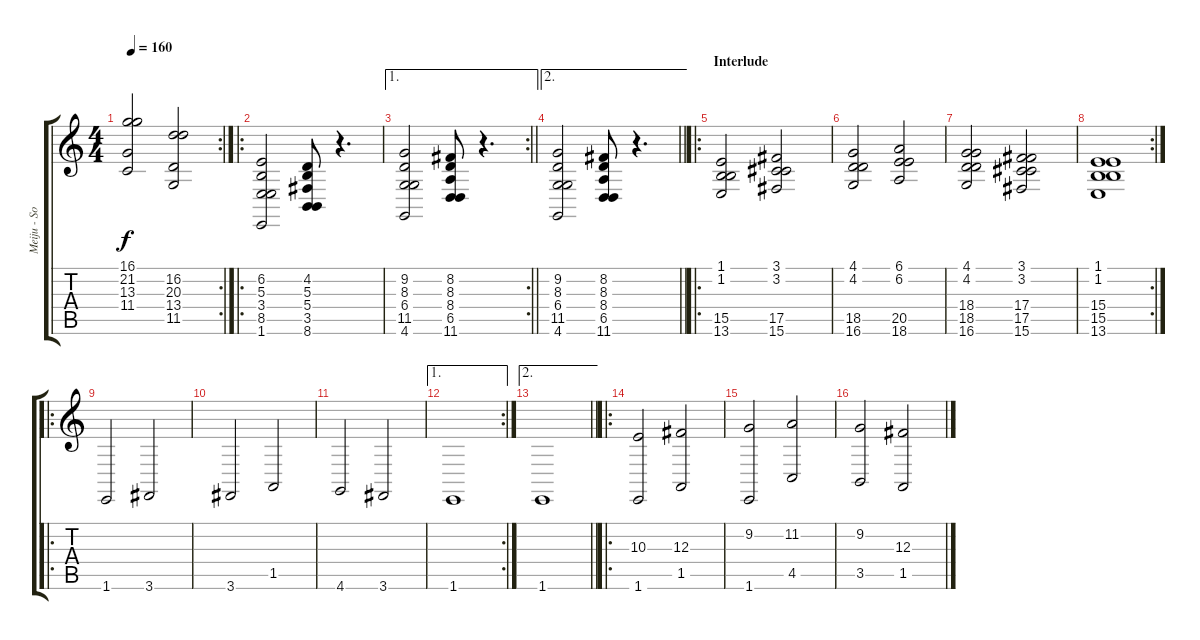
\track ("Meiju - Soft Synth" "Meiju - So") {instrument synthstrings2}
\staff {score tabs}
\tuning (Eb4 Bb3 Gb3 Db3 Ab2 Eb2) {hide}
\rc 2
\ts (4 4)
\tempo 160
\clef g2
\ks c
(16.1 21.2 13.3 11.4).2{dy f} (16.2 20.3 13.4 11.5).2 |
\ro
(6.2 5.3 3.4 8.5 1.6).2 (4.2 5.3 5.4 3.5 8.6).8 r.4{d} |
\ae 1
\rc 2
\barLineRight lightlight
(9.2 8.3 6.4 11.5 4.6).2 (8.2 8.3 8.4 6.5 11.6).8 r.4{d} |
\ae 2
\barLineRight lightlight
(9.2 8.3 6.4 11.5 4.6).2 (8.2 8.3 8.4 6.5 11.6).8 r.4{d} |
\ro
\section ("" "Interlude")
(1.1 1.2 15.5 13.6).2 (3.1 3.2 17.5 15.6).2 |
(4.1 4.2 18.5 16.6).2 (6.1 6.2 20.5 18.6).2 |
(4.1 4.2 18.4 18.5 16.6).2 (3.1 3.2 17.4 17.5 15.6).2 |
\rc 2
(1.1 1.2 15.4 15.5 13.6).1 |
\ro
1.6.2 3.6.2 |
3.6.2 1.5.2 |
4.6.2 3.6.2 |
\ae 1
\rc 2
1.6.1 |
\ae 2
\barLineRight lightlight
1.6.1 |
\ro
(10.3 1.6).2 (12.3 1.5).2 |
(9.2 1.6).2 (11.2 4.5).2 |
(9.2 3.5).2 (12.3 1.5).2
